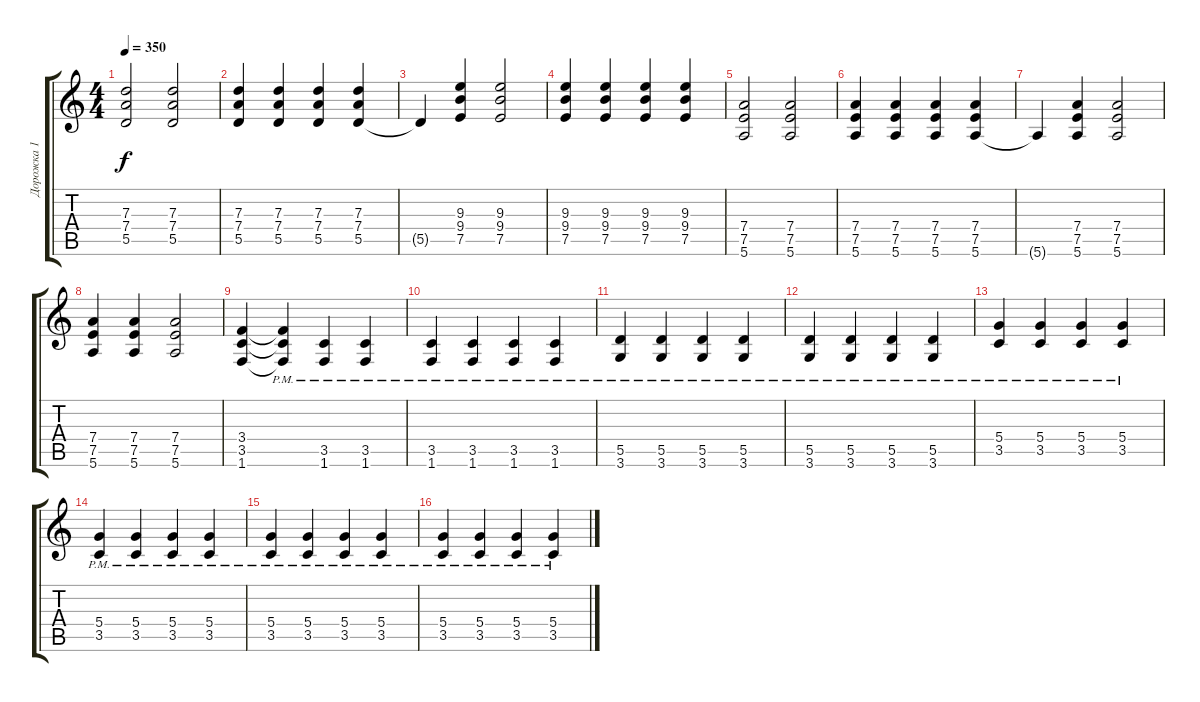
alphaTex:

\track ("Дорожка 1" "Дорожка 1") {instrument overdrivenguitar}
\staff {score tabs}
\tuning (E4 B3 G3 D3 A2 E2) {hide}
\ts (4 4)
\tempo 350
\clef g2
\ks c
(7.3 7.4 5.5).2{dy f} (7.3 7.4 5.5).2 |
(7.3 7.4 5.5).4 (7.3 7.4 5.5).4 (7.3 7.4 5.5).4 (7.3 7.4 5.5).4 |
5.5{t}.4 (9.3 9.4 7.5).4 (9.3 9.4 7.5).2 |
(9.3 9.4 7.5).4 (9.3 9.4 7.5).4 (9.3 9.4 7.5).4 (9.3 9.4 7.5).4 |
(7.4 7.5 5.6).2 (7.4 7.5 5.6).2 |
(7.4 7.5 5.6).4 (7.4 7.5 5.6).4 (7.4 7.5 5.6).4 (7.4 7.5 5.6).4 |
5.6{t}.4 (7.4 7.5 5.6).4 (7.4 7.5 5.6).2 |
(7.4 7.5 5.6).4 (7.4 7.5 5.6).4 (7.4 7.5 5.6).2 |
(3.4 3.5 1.6).4 (3.4{t} 3.5{pm t} 1.6{pm t}).4 (3.5{pm} 1.6{pm}).4 (3.5{pm} 1.6{pm}).4 |
(3.5{pm} 1.6{pm}).4 (3.5{pm} 1.6{pm}).4 (3.5{pm} 1.6{pm}).4 (3.5{pm} 1.6{pm}).4 |
(5.5{pm} 3.6{pm}).4 (5.5{pm} 3.6{pm}).4 (5.5{pm} 3.6{pm}).4 (5.5{pm} 3.6{pm}).4 |
(5.5{pm} 3.6{pm}).4 (5.5{pm} 3.6{pm}).4 (5.5{pm} 3.6{pm}).4 (5.5{pm} 3.6{pm}).4 |
(5.4{pm} 3.5{pm}).4 (5.4{pm} 3.5{pm}).4 (5.4{pm} 3.5{pm}).4 (5.4{pm} 3.5{pm}).4 |
(5.4{pm} 3.5{pm}).4 (5.4{pm} 3.5{pm}).4 (5.4{pm} 3.5{pm}).4 (5.4{pm} 3.5{pm}).4 |
(5.4{pm} 3.5{pm}).4 (5.4{pm} 3.5{pm}).4 (5.4{pm} 3.5{pm}).4 (5.4{pm} 3.5{pm}).4 |
(5.4{pm} 3.5{pm}).4 (5.4{pm} 3.5{pm}).4 (5.4{pm} 3.5{pm}).4 (5.4{pm} 3.5{pm}).4
